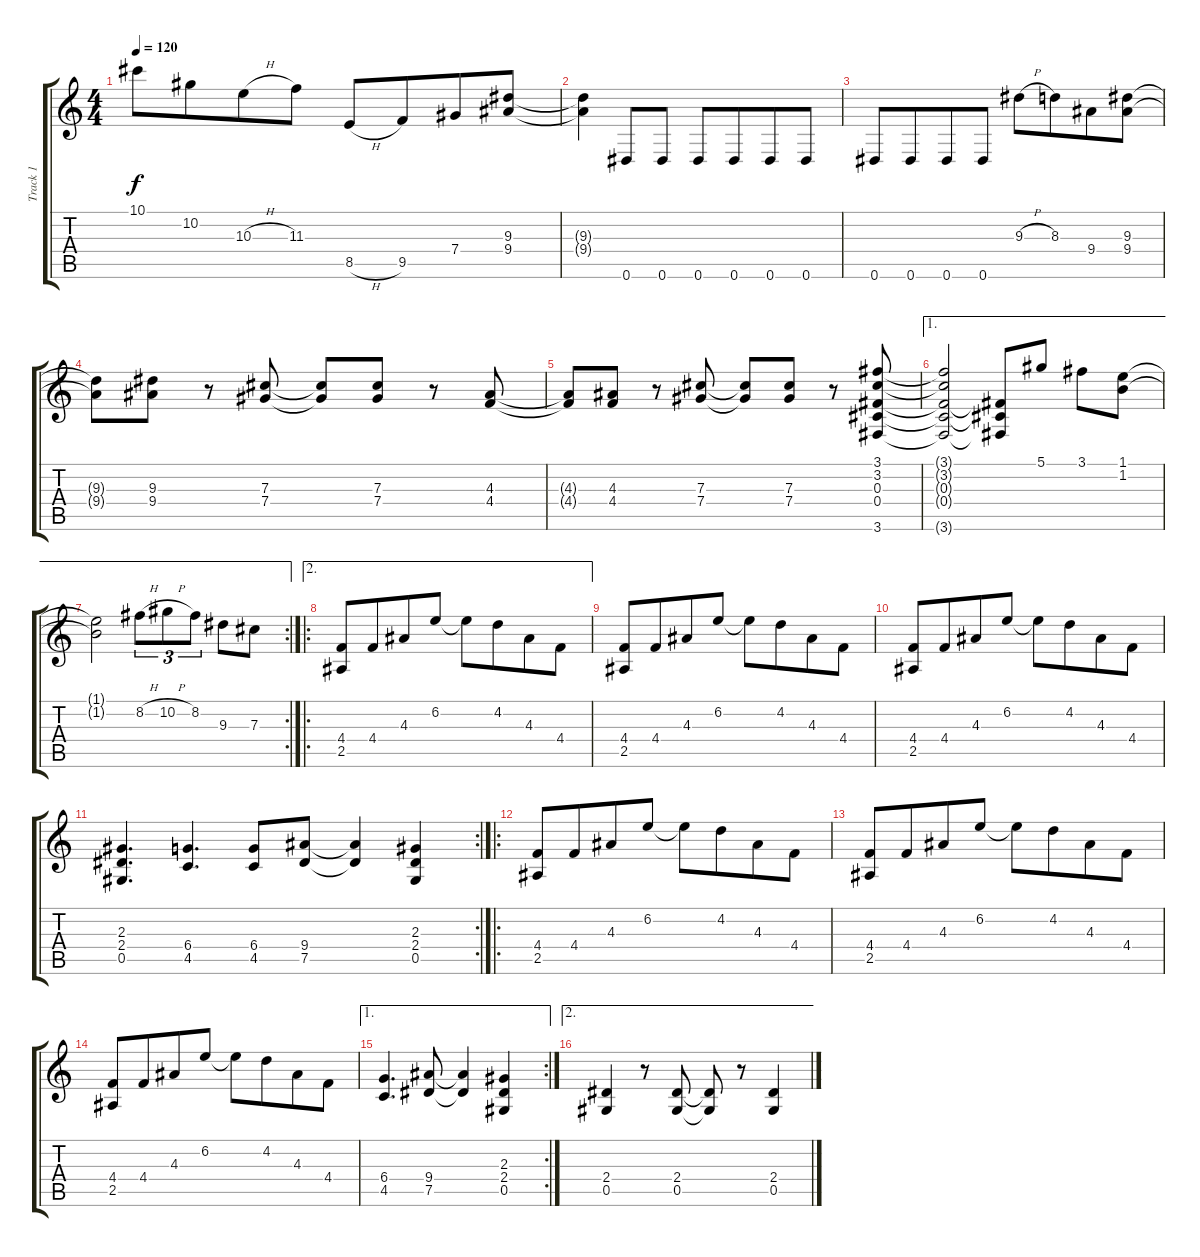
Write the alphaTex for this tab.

\track ("Track 1" "Track 1") {instrument overdrivenguitar}
\staff {score tabs}
\tuning (Eb4 Bb3 Gb3 Db3 Ab2 Eb2) {hide}
\ts (4 4)
\tempo 120
\clef g2
\ks c
10.1.8{dy f} 10.2.8{beam merge} 10.3{h}.8 11.3.8 8.5{h}.8 9.5.8{beam merge} 7.4.8 (9.3 9.4).8 |
(9.3{t} 9.4{t}).4 0.6.8 0.6.8 0.6.8 0.6.8{beam merge} 0.6.8 0.6.8 |
0.6.8 0.6.8{beam merge} 0.6.8 0.6.8 9.3{h}.8 8.3.8{beam merge} 9.4.8 (9.3 9.4).8 |
(9.3{t} 9.4{t}).8 (9.3 9.4).8 r.8 (7.3 7.4).8 (7.3{t} 7.4{t}).8 (7.3 7.4).8 r.8 (4.3 4.4).8 |
(4.3{t} 4.4{t}).8 (4.3 4.4).8 r.8 (7.3 7.4).8 (7.3{t} 7.4{t}).8 (7.3 7.4).8 r.8 (3.1 3.2 0.3 0.4 3.6).8 |
\ae 1
(3.1{t} 3.2{t} 0.3{t} 0.4{t} 3.6{t}).2 (0.3{t} 0.4{t} 3.6{t}).8 5.1.8 3.1.8 (1.1 1.2).8 |
\ae 1
\rc 2
(1.1{t} 1.2{t}).2 8.2{h}.8{tu (3 2)} 10.2{h}.8{tu (3 2)} 8.2.8{tu (3 2)} 9.3.8 7.3.8 |
\ae 2
\ro
(4.4 2.5).8 4.4.8{beam merge} 4.3.8 6.2.8 6.2{t}.8 4.2.8{beam merge} 4.3.8 4.4.8 |
(4.4 2.5).8 4.4.8{beam merge} 4.3.8 6.2.8 6.2{t}.8 4.2.8{beam merge} 4.3.8 4.4.8 |
(4.4 2.5).8 4.4.8{beam merge} 4.3.8 6.2.8 6.2{t}.8 4.2.8{beam merge} 4.3.8 4.4.8 |
\rc 2
(2.3 2.4 0.5).4{d} (6.4 4.5).4{d} (6.4 4.5).8 (9.4 7.5).8 (9.4{t} 7.5{t}).4 (2.3 2.4 0.5).4 |
\ro
(4.4 2.5).8 4.4.8{beam merge} 4.3.8 6.2.8 6.2{t}.8 4.2.8{beam merge} 4.3.8 4.4.8 |
(4.4 2.5).8 4.4.8{beam merge} 4.3.8 6.2.8 6.2{t}.8 4.2.8{beam merge} 4.3.8 4.4.8 |
(4.4 2.5).8 4.4.8{beam merge} 4.3.8 6.2.8 6.2{t}.8 4.2.8{beam merge} 4.3.8 4.4.8 |
\ae 1
\rc 2
(6.4 4.5).4{d} (9.4 7.5).8 (9.4{t} 7.5{t}).4 (2.3 2.4 0.5).4 |
\ae 2
(2.4 0.5).4 r.8 (2.4 0.5).8 (2.4{t} 0.5{t}).8 r.8 (2.4 0.5).4
